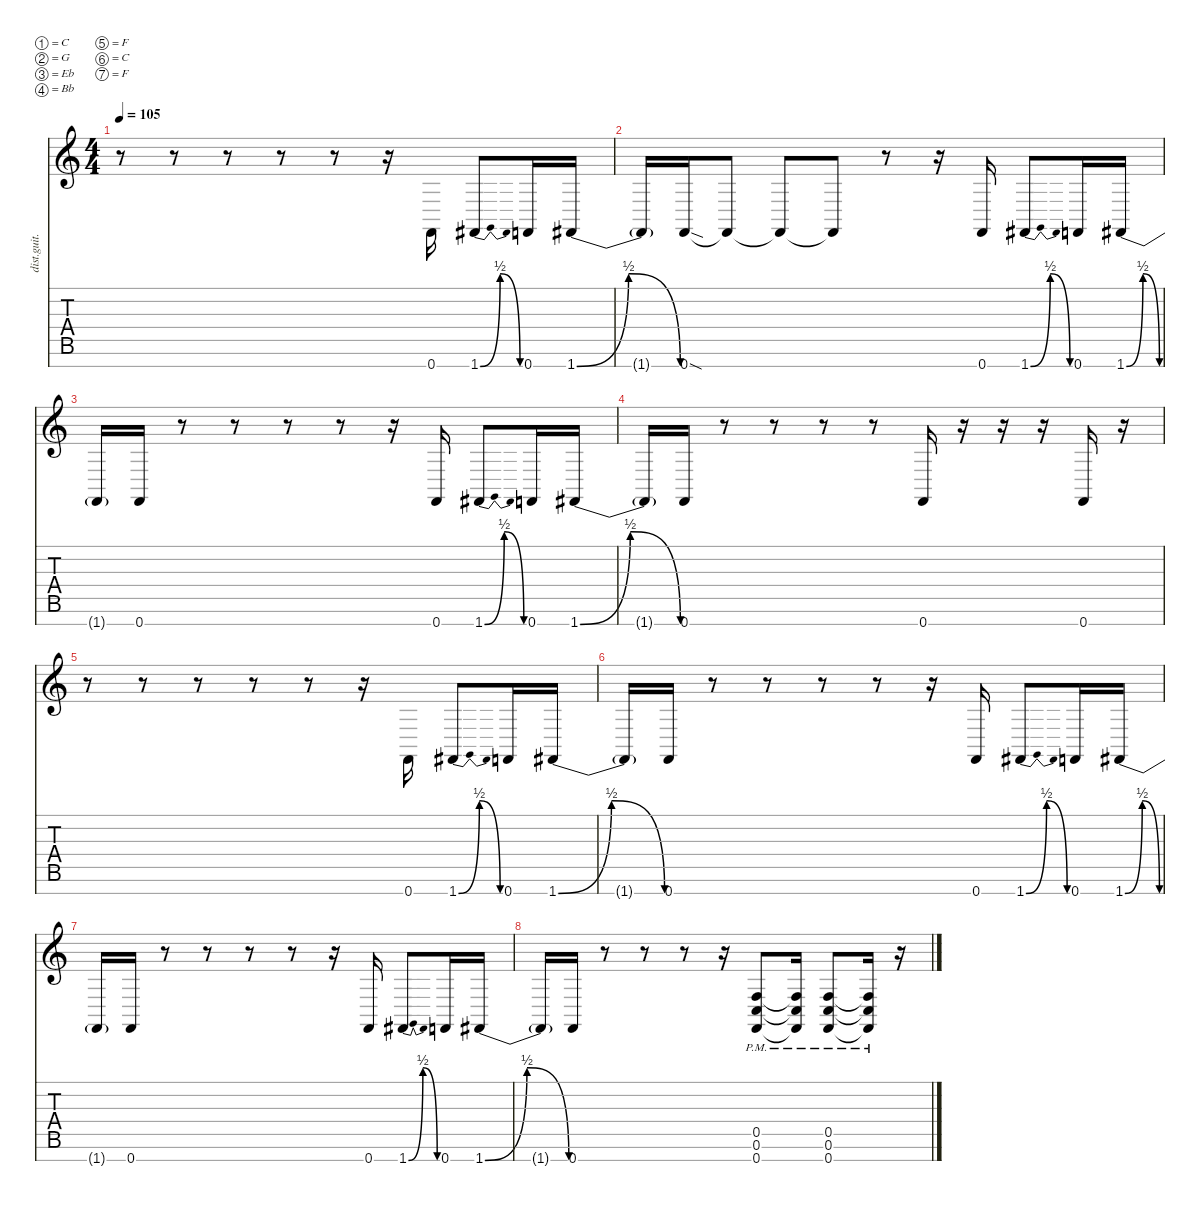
\defaultSystemsLayout 4
\hideDynamics
\bracketExtendMode nobrackets
\otherSystemsTrackNameOrientation horizontal
\track ("Distortion Guitar" "dist.guit.") {instrument distortionguitar}
\staff {score tabs}
\tuning (C4 G3 Eb3 Bb2 F2 C2 F1)
\ts (4 4)
\tempo 105
\clef g2
\ks c
r.8{dy mf beam Down} r.8{beam Down} r.8{beam Down} r.8{beam Down} r.8{beam Down} r.16{beam Down} 0.7.16{beam Up} 1.7{be (bendrelease 0 0 10.2 2 20.4 2 30 0) acc #}.8{beam Up} 0.7.16{beam Up} 1.7{be (bendrelease 0 0 10.2 2 20.4 2 30 0) acc #}.16{beam Up} |
1.7{t acc #}.16{beam Up} 0.7{sod}.16{beam Up} 0.7{t}.8{beam Up} 0.7{t}.8{beam Up} 0.7{t}.8{beam Up} r.8{beam Up} r.16{beam Up} 0.7.16{beam Up} 1.7{be (bendrelease 0 0 9 2 20.4 2 30 0) acc #}.8{beam Up} 0.7.16{beam Up} 1.7{be (bendrelease 0 0 10.2 2 20.4 2 30 0) acc #}.16{beam Up} |
1.7{t acc #}.16{beam Up} 0.7.16{beam Up} r.8{beam Up} r.8{beam Up} r.8{beam Up} r.8{beam Up} r.16{beam Up} 0.7.16{beam Up} 1.7{be (bendrelease 0 0 8.4 2 20.4 2 30 0) acc #}.8{beam Up} 0.7.16{beam Up} 1.7{be (bendrelease 0 0 10.799999999999999 2 20.4 2 30 0) acc #}.16{beam Up} |
1.7{t acc #}.16{beam Up} 0.7.16{beam Up} r.8{beam Up} r.8{beam Up} r.8{beam Up} r.8{beam Up} 0.7.16{beam Up} r.16{beam Up} r.16{beam Up} r.16{beam Up} 0.7.16{beam Up} r.16{beam Up} |
r.8{beam Down} r.8{beam Down} r.8{beam Down} r.8{beam Down} r.8{beam Down} r.16{beam Down} 0.7.16{beam Up} 1.7{be (bendrelease 0 0 9.6 2 20.4 2 30 0) acc #}.8{beam Up} 0.7.16{beam Up} 1.7{be (bendrelease 0 0 10.799999999999999 2 20.4 2 30 0) acc #}.16{beam Up} |
1.7{t acc #}.16{beam Up} 0.7.16{beam Up} r.8{beam Up} r.8{beam Up} r.8{beam Up} r.8{beam Up} r.16{beam Up} 0.7.16{beam Up} 1.7{be (bendrelease 0 0 10.799999999999999 2 20.4 2 30 0) acc #}.8{beam Up} 0.7.16{beam Up} 1.7{be (bendrelease 0 0 10.799999999999999 2 20.4 2 30 0) acc #}.16{beam Up} |
1.7{t acc #}.16{beam Up} 0.7.16{beam Up} r.8{beam Up} r.8{beam Up} r.8{beam Up} r.8{beam Up} r.16{beam Up} 0.7.16{beam Up} 1.7{be (bendrelease 0 0 9.6 2 20.4 2 30 0) acc #}.8{beam Up} 0.7.16{beam Up} 1.7{be (bendrelease 0 0 10.2 2 20.4 2 30 0) acc #}.16{beam Up} |
1.7{t acc #}.16{beam Up} 0.7.16{beam Up} r.8{beam Up} r.8{beam Up} r.8{beam Up} r.16{beam Up} (0.7{pm} 0.6{pm} 0.5{pm}).8{beam Up} (0.7{pm t} 0.6{pm t} 0.5{pm t}).16{beam Up} (0.5{pm} 0.6{pm} 0.7{pm}).8{beam Up} (0.5{pm t} 0.6{pm t} 0.7{pm t}).16{beam Up} r.16{beam Up}
